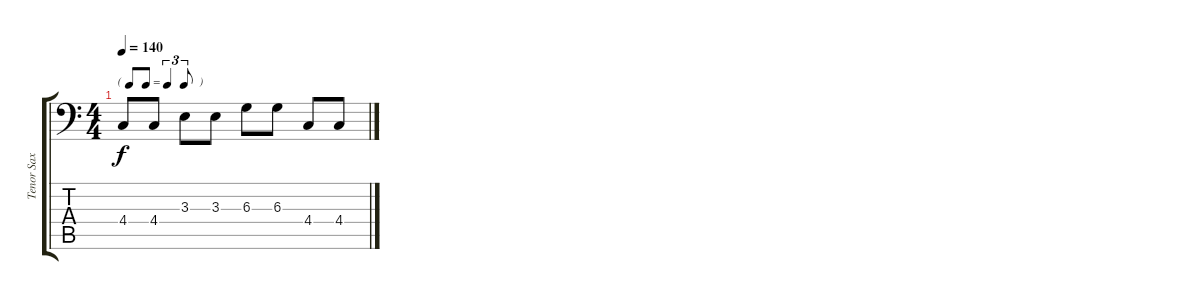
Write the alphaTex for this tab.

\track ("Tenor Sax" "Tenor Sax") {instrument tenorsax}
\staff {score tabs}
\tuning (Bb3 F3 Db3 Ab2 Eb2 Bb1) {hide}
\ts (4 4)
\tf triplet8th
\tempo 140
\clef f4
\ks c
4.4.8{dy f} 4.4.8 3.3.8 3.3.8 6.3.8 6.3.8 4.4.8 4.4.8
